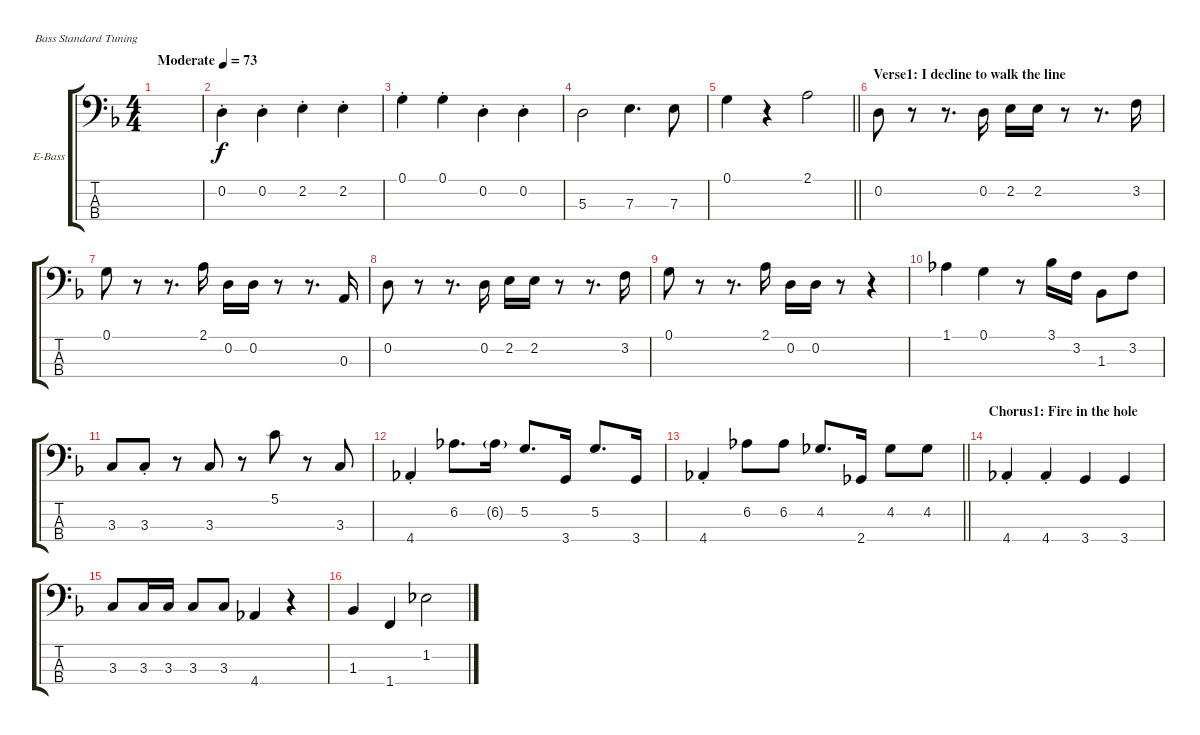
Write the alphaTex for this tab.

\bracketExtendMode groupsimilarinstruments
\firstSystemTrackNameOrientation horizontal
\otherSystemsTrackNameOrientation horizontal
\track ("Electric Bass" "E-Bass") {instrument electricbassfinger}
\staff {score tabs}
\tuning (G2 D2 A1 E1)
\ts (4 4)
\beaming (8 2 2 2 2)
\tempo (73 "Moderate")
\clef f4
\scale
0.512
\ks dminor
|
\scale
0.244 0.2{st}.4 0.2{st}.4 2.2{st}.4 2.2{st}.4 |
\scale
0.244 0.1{st}.4 0.1{st}.4 0.2{st}.4 0.2{st}.4 |
\scale
0.333333 5.3.2 7.3.4{d} 7.3.8 |
\scale
0.333333
\barLineRight lightlight
0.1.4 r.4 2.1.2 |
\section ("" "Verse1: I decline to walk the line")
\scale
0.333333 0.2.8 r.8 r.8{d} 0.2.16 2.2.16 2.2.16 r.8 r.8{d} 3.2.16 |
\scale
0.333333 0.1.8 r.8 r.8{d} 2.1.16 0.2.16 0.2.16 r.8 r.8{d} 0.3.16 |
\scale
0.333333 0.2.8 r.8 r.8{d} 0.2.16 2.2.16 2.2.16 r.8 r.8{d} 3.2.16 |
\scale
0.333333 0.1.8 r.8 r.8{d} 2.1.16 0.2.16 0.2.16 r.8 r.4 |
\scale
0.333333 1.1.4 0.1.4 r.8 3.1.16 3.2.16 1.3.8 3.2.8 |
\scale
0.333333 3.3.8 3.3{st}.8 r.8 3.3.8 r.8 5.1.8 r.8 3.3.8 |
\scale
0.333333 4.4{st}.4 6.2.8{d} 6.2{g}.16 5.2.8{d} 3.4.16 5.2.8{d} 3.4.16 |
\barLineRight lightlight
4.4{st}.4 6.2.8 6.2.8 4.2.8{d} 2.4.16 4.2.8 4.2.8 |
\section ("" "Chorus1: Fire in the hole")
4.4{st}.4 4.4{st}.4 3.4.4 3.4.4 |
3.3.8 3.3.16 3.3.16 3.3.8 3.3.8 4.4.4 r.4 |
1.3.4 1.4.4 1.2.2
